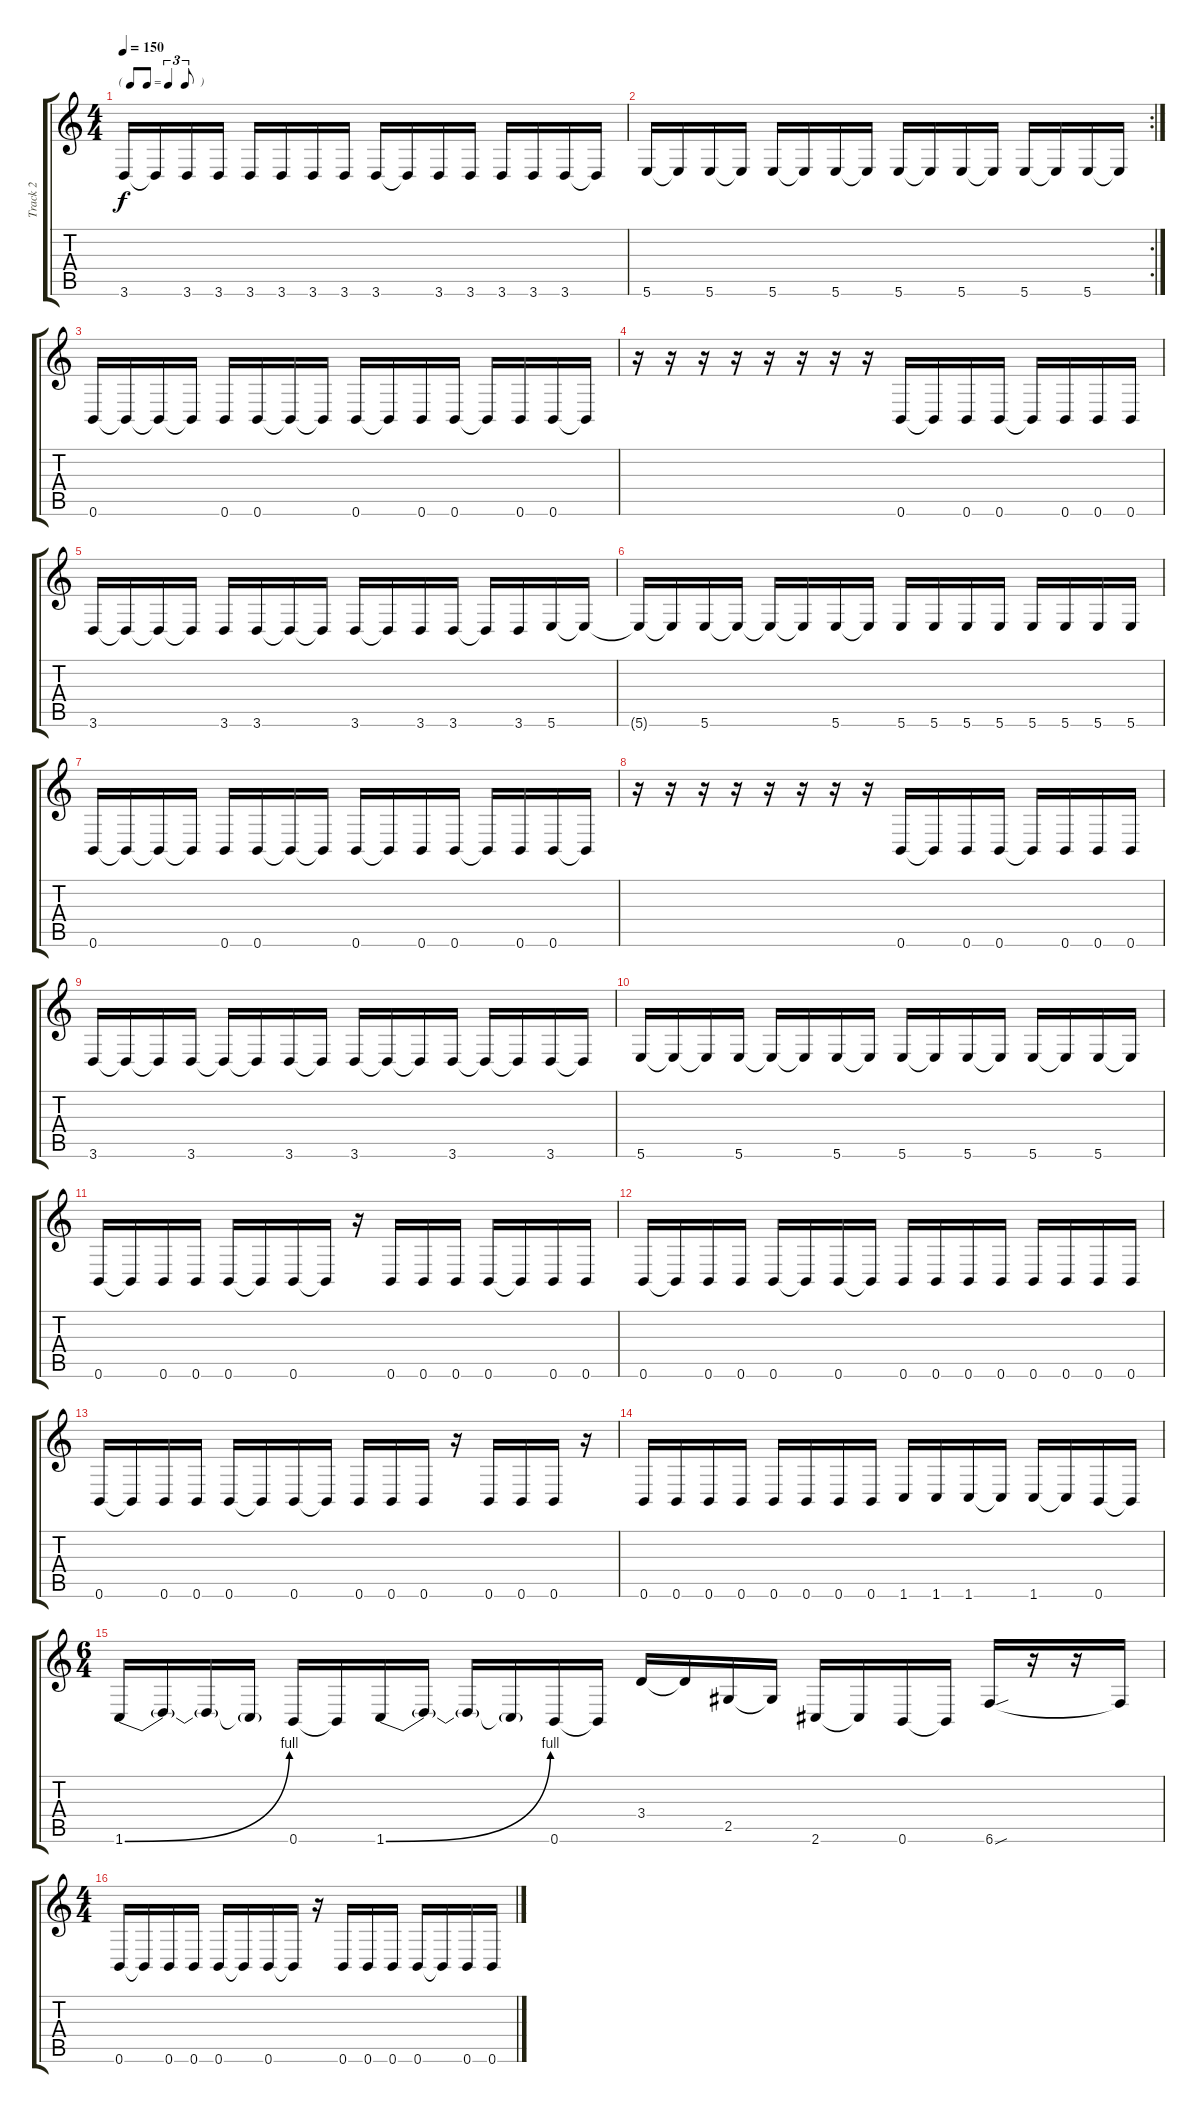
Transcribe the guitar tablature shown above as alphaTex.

\track ("Track 2" "Track 2") {instrument electricbasspick}
\staff {score tabs}
\tuning (Db4 Ab3 E3 B2 Gb2 B1) {hide}
\ts (4 4)
\tf triplet8th
\tempo 150
\clef g2
\ks c
3.6.16{dy f} 3.6{t}.16 3.6.16 3.6.16 3.6.16 3.6.16 3.6.16 3.6.16 3.6.16 3.6{t}.16 3.6.16 3.6.16 3.6.16 3.6.16 3.6.16 3.6{t}.16 |
\rc 2
5.6.16 5.6{t}.16 5.6.16 5.6{t}.16 5.6.16 5.6{t}.16 5.6.16 5.6{t}.16 5.6.16 5.6{t}.16 5.6.16 5.6{t}.16 5.6.16 5.6{t}.16 5.6.16 5.6{t}.16 |
0.6.16 0.6{t}.16 0.6{t}.16 0.6{t}.16 0.6.16 0.6.16 0.6{t}.16 0.6{t}.16 0.6.16 0.6{t}.16 0.6.16 0.6.16 0.6{t}.16 0.6.16 0.6.16 0.6{t}.16 |
r.16 r.16 r.16 r.16 r.16 r.16 r.16 r.16 0.6.16 0.6{t}.16 0.6.16 0.6.16 0.6{t}.16 0.6.16 0.6.16 0.6.16 |
3.6.16 3.6{t}.16 3.6{t}.16 3.6{t}.16 3.6.16 3.6.16 3.6{t}.16 3.6{t}.16 3.6.16 3.6{t}.16 3.6.16 3.6.16 3.6{t}.16 3.6.16 5.6.16 5.6{t}.16 |
5.6{t}.16 5.6{t}.16 5.6.16 5.6{t}.16 5.6{t}.16 5.6{t}.16 5.6.16 5.6{t}.16 5.6.16 5.6.16 5.6.16 5.6.16 5.6.16 5.6.16 5.6.16 5.6.16 |
0.6.16 0.6{t}.16 0.6{t}.16 0.6{t}.16 0.6.16 0.6.16 0.6{t}.16 0.6{t}.16 0.6.16 0.6{t}.16 0.6.16 0.6.16 0.6{t}.16 0.6.16 0.6.16 0.6{t}.16 |
r.16 r.16 r.16 r.16 r.16 r.16 r.16 r.16 0.6.16 0.6{t}.16 0.6.16 0.6.16 0.6{t}.16 0.6.16 0.6.16 0.6.16 |
3.6.16 3.6{t}.16 3.6{t}.16 3.6.16 3.6{t}.16 3.6{t}.16 3.6.16 3.6{t}.16 3.6.16 3.6{t}.16 3.6{t}.16 3.6.16 3.6{t}.16 3.6{t}.16 3.6.16 3.6{t}.16 |
5.6.16 5.6{t}.16 5.6{t}.16 5.6.16 5.6{t}.16 5.6{t}.16 5.6.16 5.6{t}.16 5.6.16 5.6{t}.16 5.6.16 5.6{t}.16 5.6.16 5.6{t}.16 5.6.16 5.6{t}.16 |
0.6.16 0.6{t}.16 0.6.16 0.6.16 0.6.16 0.6{t}.16 0.6.16 0.6{t}.16 r.16 0.6.16 0.6.16 0.6.16 0.6.16 0.6{t}.16 0.6.16 0.6.16 |
0.6.16 0.6{t}.16 0.6.16 0.6.16 0.6.16 0.6{t}.16 0.6.16 0.6{t}.16 0.6.16 0.6.16 0.6.16 0.6.16 0.6.16 0.6.16 0.6.16 0.6.16 |
0.6.16 0.6{t}.16 0.6.16 0.6.16 0.6.16 0.6{t}.16 0.6.16 0.6{t}.16 0.6.16 0.6.16 0.6.16 r.16 0.6.16 0.6.16 0.6.16 r.16 |
0.6.16 0.6.16 0.6.16 0.6.16 0.6.16 0.6.16 0.6.16 0.6.16 1.6.16 1.6.16 1.6.16 1.6{t}.16 1.6.16 1.6{t}.16 0.6.16 0.6{t}.16 |
\ts (6 4)
1.6{be (bend 0 0 60 4)}.16 1.6{t}.16 1.6{t}.16 1.6{t}.16 0.6.16 0.6{t}.16 1.6{be (bend 0 0 60 4)}.16 1.6{t}.16 1.6{t}.16 1.6{t}.16 0.6.16 0.6{t}.16 3.4.16 3.4{t}.16 2.5.16 2.5{t}.16 2.6.16 2.6{t}.16 0.6.16 0.6{t}.16 6.6{sou}.16 r.16 r.16 6.6{t}.16 |
\ts (4 4)
0.6.16 0.6{t}.16 0.6.16 0.6.16 0.6.16 0.6{t}.16 0.6.16 0.6{t}.16 r.16 0.6.16 0.6.16 0.6.16 0.6.16 0.6{t}.16 0.6.16 0.6.16
